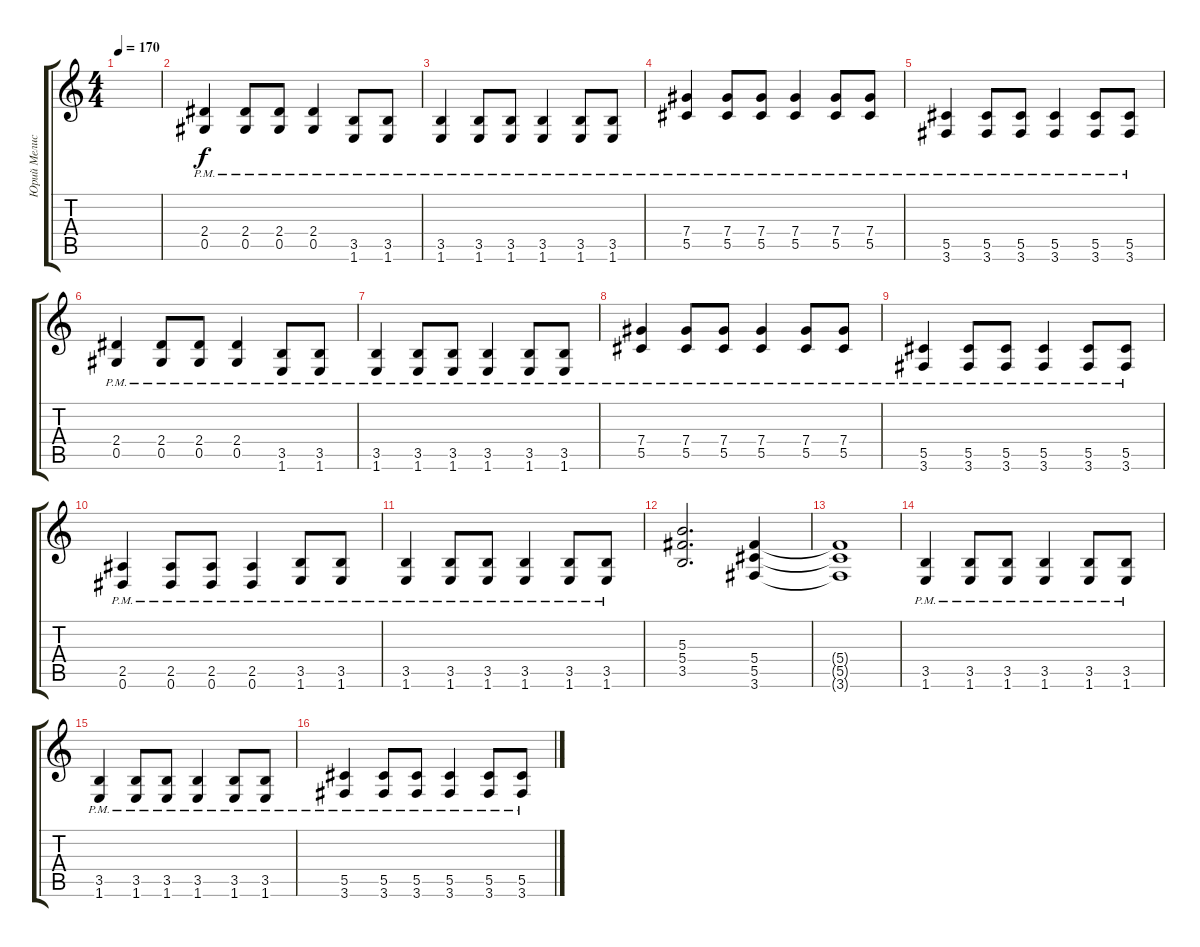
\track ("Юрий Мелисов" "Юрий Мелис") {instrument distortionguitar}
\staff {score tabs}
\tuning (Eb4 Bb3 Gb3 Db3 Ab2 Eb2) {hide}
\ts (4 4)
\tempo 170
\clef g2
\ks c
|
(2.4{pm} 0.5{pm}).4 (2.4{pm} 0.5{pm}).8 (2.4{pm} 0.5{pm}).8 (2.4{pm} 0.5{pm}).4 (3.5{pm} 1.6{pm}).8 (3.5{pm} 1.6{pm}).8 |
(3.5{pm} 1.6{pm}).4 (3.5{pm} 1.6{pm}).8 (3.5{pm} 1.6{pm}).8 (3.5{pm} 1.6{pm}).4 (3.5{pm} 1.6{pm}).8 (3.5{pm} 1.6{pm}).8 |
(7.4{pm} 5.5{pm}).4 (7.4{pm} 5.5{pm}).8 (7.4{pm} 5.5{pm}).8 (7.4{pm} 5.5{pm}).4 (7.4{pm} 5.5{pm}).8 (7.4{pm} 5.5{pm}).8 |
(5.5{pm} 3.6{pm}).4 (5.5{pm} 3.6{pm}).8 (5.5{pm} 3.6{pm}).8 (5.5{pm} 3.6{pm}).4 (5.5{pm} 3.6{pm}).8 (5.5{pm} 3.6{pm}).8 |
(2.4{pm} 0.5{pm}).4 (2.4{pm} 0.5{pm}).8 (2.4{pm} 0.5{pm}).8 (2.4{pm} 0.5{pm}).4 (3.5{pm} 1.6{pm}).8 (3.5{pm} 1.6{pm}).8 |
(3.5{pm} 1.6{pm}).4 (3.5{pm} 1.6{pm}).8 (3.5{pm} 1.6{pm}).8 (3.5{pm} 1.6{pm}).4 (3.5{pm} 1.6{pm}).8 (3.5{pm} 1.6{pm}).8 |
(7.4{pm} 5.5{pm}).4 (7.4{pm} 5.5{pm}).8 (7.4{pm} 5.5{pm}).8 (7.4{pm} 5.5{pm}).4 (7.4{pm} 5.5{pm}).8 (7.4{pm} 5.5{pm}).8 |
(5.5{pm} 3.6{pm}).4 (5.5{pm} 3.6{pm}).8 (5.5{pm} 3.6{pm}).8 (5.5{pm} 3.6{pm}).4 (5.5{pm} 3.6{pm}).8 (5.5{pm} 3.6{pm}).8 |
(2.5{pm} 0.6{pm}).4 (2.5{pm} 0.6{pm}).8 (2.5{pm} 0.6{pm}).8 (2.5{pm} 0.6{pm}).4 (3.5{pm} 1.6{pm}).8 (3.5{pm} 1.6{pm}).8 |
(3.5{pm} 1.6{pm}).4 (3.5{pm} 1.6{pm}).8 (3.5{pm} 1.6{pm}).8 (3.5{pm} 1.6{pm}).4 (3.5{pm} 1.6{pm}).8 (3.5{pm} 1.6{pm}).8 |
(5.3 5.4 3.5).2{d} (5.4 5.5 3.6).4 |
(5.4{t} 5.5{t} 3.6{t}).1 |
(3.5{pm} 1.6{pm}).4 (3.5{pm} 1.6{pm}).8 (3.5{pm} 1.6{pm}).8 (3.5{pm} 1.6{pm}).4 (3.5{pm} 1.6{pm}).8 (3.5{pm} 1.6{pm}).8 |
(3.5{pm} 1.6{pm}).4 (3.5{pm} 1.6{pm}).8 (3.5{pm} 1.6{pm}).8 (3.5{pm} 1.6{pm}).4 (3.5{pm} 1.6{pm}).8 (3.5{pm} 1.6{pm}).8 |
(5.5{pm} 3.6{pm}).4 (5.5{pm} 3.6{pm}).8 (5.5{pm} 3.6{pm}).8 (5.5{pm} 3.6{pm}).4 (5.5{pm} 3.6{pm}).8 (5.5{pm} 3.6{pm}).8
